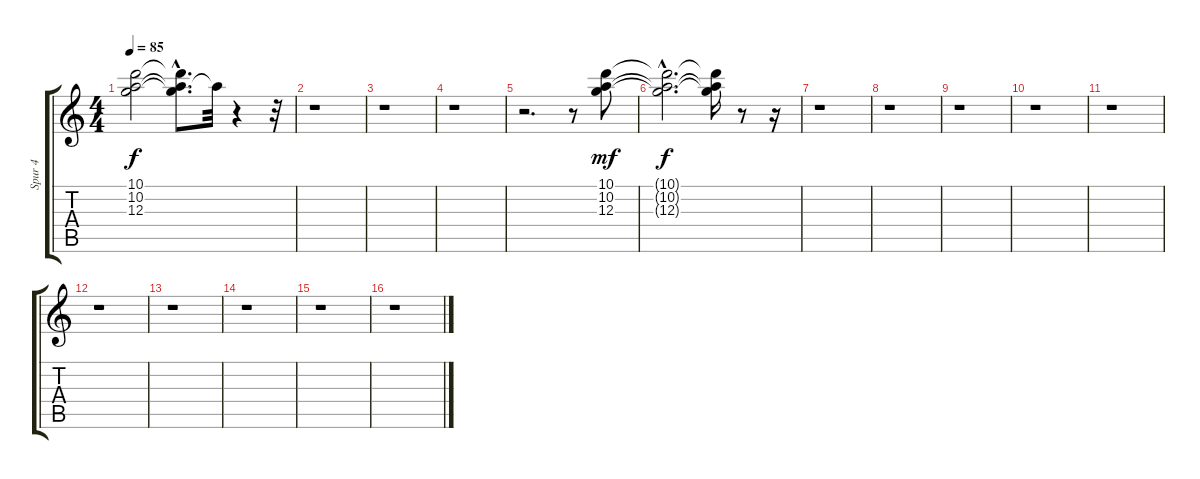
\track ("Spur 4" "Spur 4") {instrument electricguitarclean}
\staff {score tabs}
\tuning (E4 B3 G3 D3 A2 E2) {hide}
\ts (4 4)
\tempo 85
\clef g2
\ks c
(10.1{t} 10.2{t} 12.3{t}).2{dy f} (10.1{hac t} 10.2{hac t} 12.3{hac t}).8{d} 10.2{t}.32 r.4 r.32 |
r.1 |
r.1 |
r.1 |
r.2{d} r.8 (10.1 10.2 12.3).8{dy mf volume 14 balance 8 instrument electricguitarclean} |
(10.1{hac t} 10.2{hac t} 12.3{hac t}).2{d dy f} (10.1{t} 10.2{t} 12.3{t}).16 r.8 r.16 |
r.1 |
r.1 |
r.1 |
r.1 |
r.1 |
r.1 |
r.1 |
r.1 |
r.1 |
r.1
